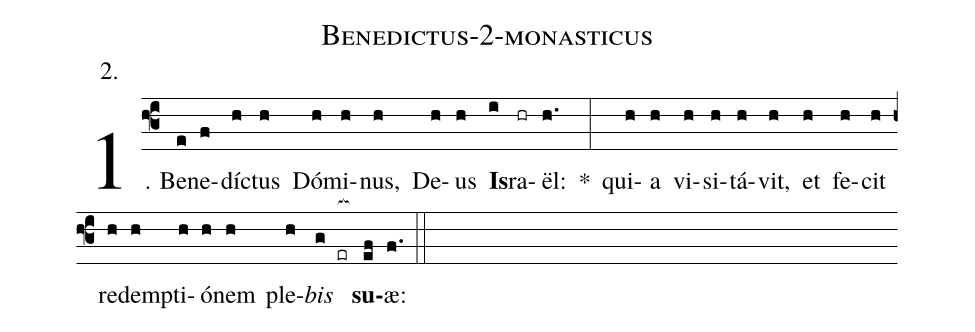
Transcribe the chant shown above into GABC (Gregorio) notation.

name: Benedictus-2-monasticus;
annotation: 2.;
%%
(f3)1. Be(e)ne(f)díc(h)tus(h) Dó(h)mi(h)nus,(h) De(h)us(h) <b>Is</b>(i)ra(hr)ël:(h.) *(:) qui(h)a(h) vi(h)si(h)tá(h)vit,(h) et(h) fe(h)cit(h) red(h)emp(h)ti(h)ó(h)nem(h) ple(h)<i>bis</i>(g er[ocb:1{]) <b>su</b>(ef[ocb:0}])æ:(f.) (::)
